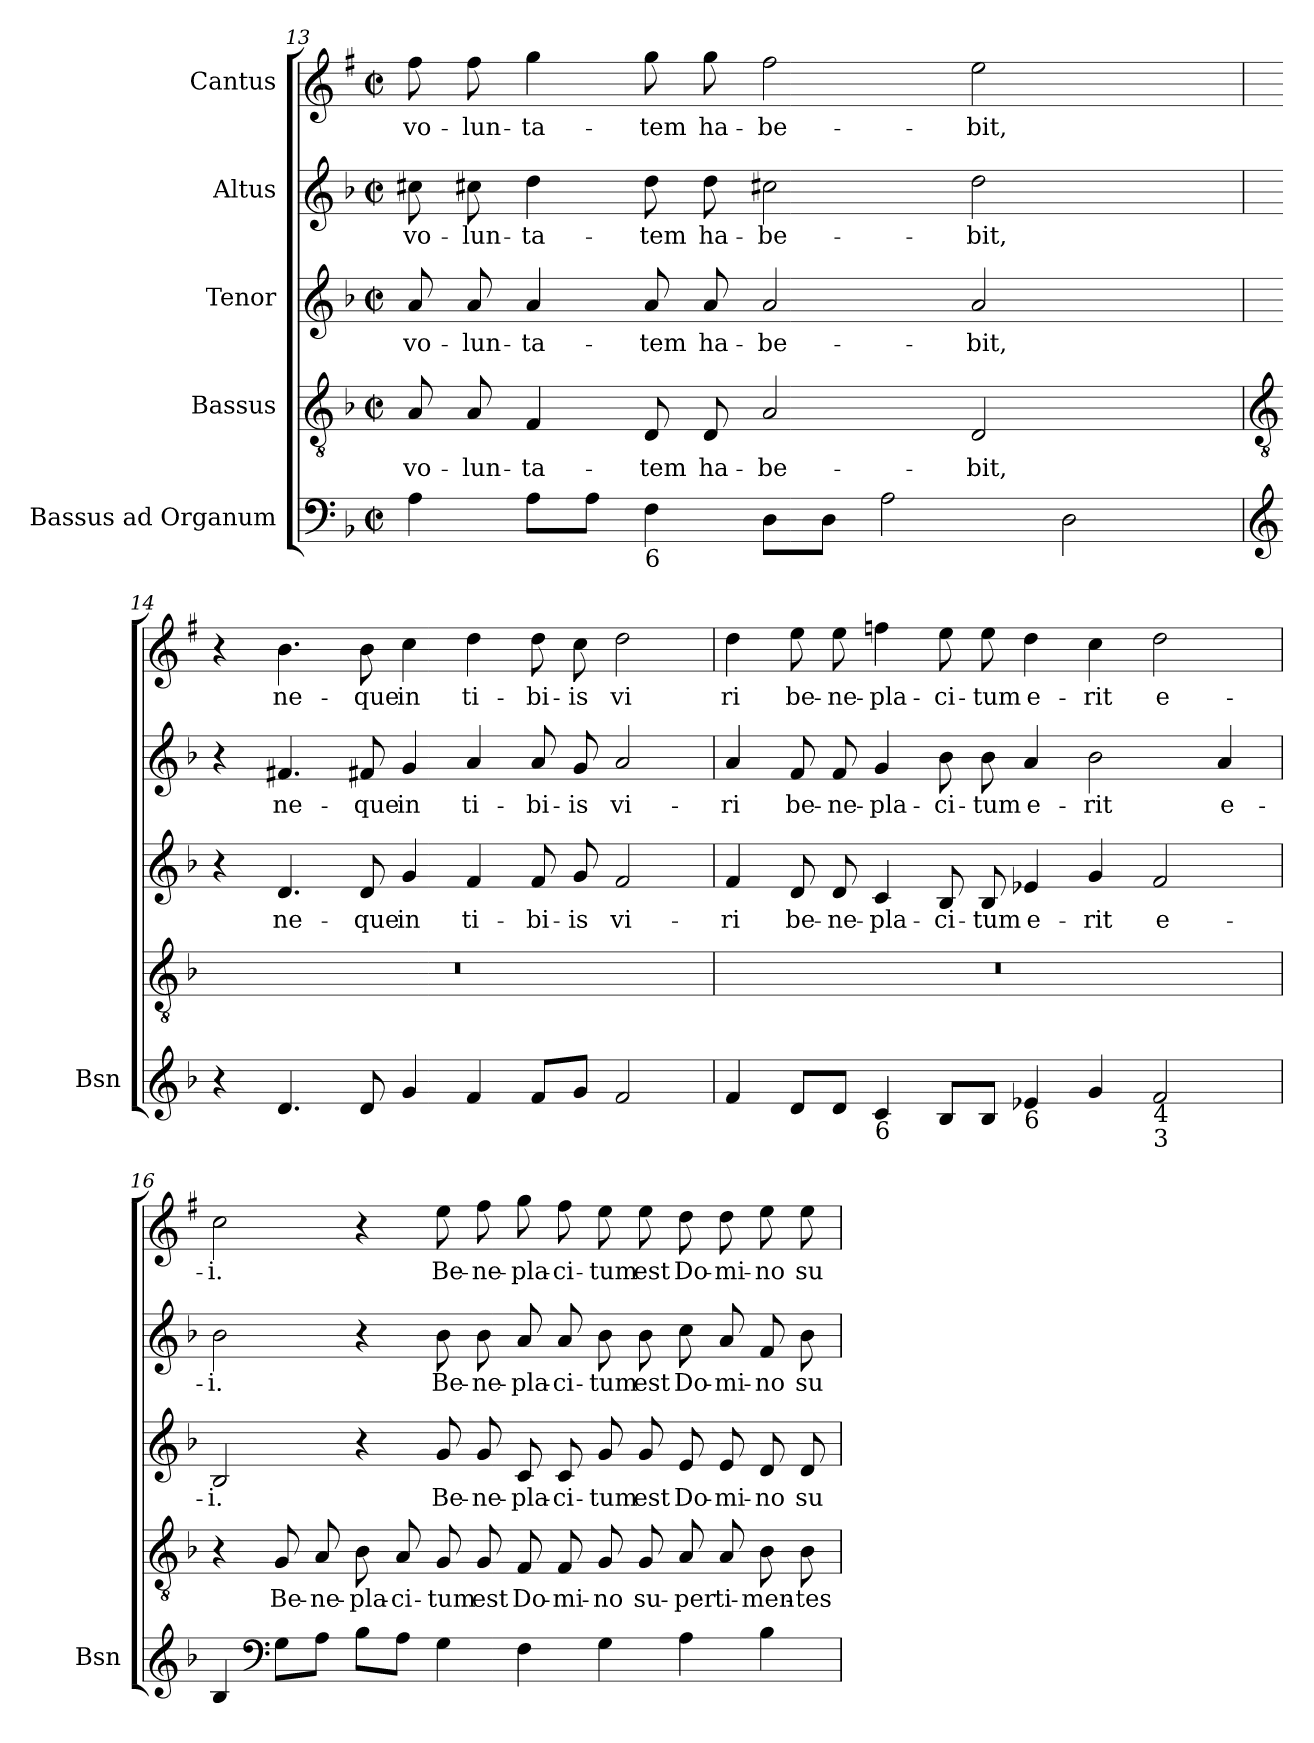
**kern	**kern	**text	**kern	**text	**kern	**text	**kern	**text
*part5	*part4	*part4	*part3	*part3	*part2	*part2	*part1	*part1
*staff5	*staff4	*staff4	*staff3	*staff3	*staff2	*staff2	*staff1	*staff1
*I"Bassus ad Organum	*I"Bassus	*	*I"Tenor	*	*I"Altus	*	*I"Cantus	*
*I'Bsn	*	*	*	*	*	*	*	*
*clefF4	*clefGv2	*	*clefG2	*	*clefG2	*	*clefG2	*
*	*	*	*	*	*	*	*ITrd1c2	*
*k[b-]	*k[b-]	*	*k[b-]	*	*k[b-]	*	*k[b-]	*
*F:	*F:	*	*F:	*	*F:	*	*F:	*
*M4/2	*M4/2	*	*M4/2	*	*M4/2	*	*M4/2	*
*met(c|)	*met(c|)	*	*met(c|)	*	*met(c|)	*	*met(c|)	*
=13	=13	=13	=13	=13	=13	=13	=13	=13
!	!	!LO:LY:b	!	!LO:LY:b	!	!LO:LY:b	!	!LO:LY:b
*	*	*	*	*	*	*	*^	*
4A	8A	vo-	8a	vo-	8cc#X	vo-	8ee	4ryy	vo-
!	!	!LO:LY:b	!	!LO:LY:b	!	!LO:LY:b	!	!	!LO:LY:b
.	8A	-lun-	8a	-lun-	8cc#X	-lun-	8ee	.	-lun-
!	!	!LO:LY:b	!	!LO:LY:b	!	!LO:LY:b	!	!	!LO:LY:b
8AL	4F	-ta-	4a	-ta-	4dd	-ta-	4ff	1..ryy	-ta-
8AJ	.	.	.	.	.	.	.	.	.
!LO:TX:b:t=6	!	!	!	!	!	!	!	!	!
!	!	!LO:LY:b	!	!LO:LY:b	!	!LO:LY:b	!	!	!LO:LY:b
4F	8D	-tem	8a	-tem	8dd	-tem	8ff	.	-tem
!	!	!LO:LY:b	!	!LO:LY:b	!	!LO:LY:b	!	!	!LO:LY:b
.	8D	ha-	8a	ha-	8dd	ha-	8ff	.	ha-
!	!	!LO:LY:b	!	!LO:LY:b	!	!LO:LY:b	!	!	!LO:LY:b
8DL	2A	-be-	2a	-be-	2cc#X	-be-	2ee	.	-be-
8DJ	.	.	.	.	.	.	.	.	.
2A	.	.	.	.	.	.	.	.	.
!	!	!LO:LY:b	!	!LO:LY:b	!	!LO:LY:b	!	!	!LO:LY:b
.	2D	-bit,	2a	-bit,	2dd	-bit,	2dd	.	-bit,
2D	.	.	.	.	.	.	.	.	.
.	4ryy	.	4ryy	.	4ryy	.	4ryy	.	.
*	*	*	*	*	*	*	*v	*v	*
!!LO:LB:g=z
=14	=14	=14	=14	=14	=14	=14	=14	=14
*clefG2	*clefGv2	*	*	*	*	*	*	*
4r	0r	.	4r	.	4r	.	4r	.
!	!	!	!	!LO:LY:b	!	!LO:LY:b	!	!LO:LY:b
4.d	.	.	4.d	ne-	4.f#X	ne-	4.a	ne-
!	!	!	!	!LO:LY:b	!	!LO:LY:b	!	!LO:LY:b
8d	.	.	8d	-que	8f#X	-que	8a	-que
!	!	!	!	!LO:LY:b	!	!LO:LY:b	!	!LO:LY:b
4g	.	.	4g	in	4g	in	4b-	in
!	!	!	!	!LO:LY:b	!	!LO:LY:b	!	!LO:LY:b
4f	.	.	4f	ti-	4a	ti-	4cc	ti-
!	!	!	!	!LO:LY:b	!	!LO:LY:b	!	!LO:LY:b
8fL	.	.	8f	-bi-	8a	-bi-	8cc	-bi-
!	!	!	!	!LO:LY:b	!	!LO:LY:b	!	!LO:LY:b
8gJ	.	.	8g	-is	8g	-is	8b-	-is
!	!	!	!	!LO:LY:b	!	!LO:LY:b	!	!LO:LY:b
2f	.	.	2f	vi-	2a	vi-	2cc	vi
=15	=15	=15	=15	=15	=15	=15	=15	=15
!	!	!	!	!LO:LY:b	!	!LO:LY:b	!	!LO:LY:b
4f	0r	.	4f	-ri	4a	-ri	4cc	ri
!	!	!	!	!LO:LY:b	!	!LO:LY:b	!	!LO:LY:b
8dL	.	.	8d	be-	8f	be-	8dd	be-
!	!	!	!	!LO:LY:b	!	!LO:LY:b	!	!LO:LY:b
8dJ	.	.	8d	-ne-	8f	-ne-	8dd	-ne-
!LO:TX:b:t=6	!	!	!	!	!	!	!	!
!	!	!	!	!LO:LY:b	!	!LO:LY:b	!	!LO:LY:b
4c	.	.	4c	-pla-	4g	-pla-	4ee-X	-pla-
!	!	!	!	!LO:LY:b	!	!LO:LY:b	!	!LO:LY:b
8B-L	.	.	8B-	-ci-	8b-	-ci-	8dd	-ci-
!	!	!	!	!LO:LY:b	!	!LO:LY:b	!	!LO:LY:b
8B-J	.	.	8B-	-tum	8b-	-tum	8dd	-tum
!LO:TX:b:t=6	!	!	!	!	!	!	!	!
!	!	!	!	!LO:LY:b	!	!LO:LY:b	!	!LO:LY:b
4e-X	.	.	4e-X	e-	4a	e-	4cc	e-
!	!	!	!	!LO:LY:b	!	!LO:LY:b	!	!LO:LY:b
4g	.	.	4g	-rit	2b-	-rit	4b-	-rit
!LO:TX:b:t=4	!	!	!	!	!	!	!	!
!LO:TX:b:t=3	!	!	!	!	!	!	!	!
!	!	!	!	!LO:LY:b	!	!	!	!LO:LY:b
2f	.	.	2f	e-	.	.	2cc	e-
!	!	!	!	!	!	!LO:LY:b	!	!
.	.	.	.	.	4a	e-	.	.
=16	=16	=16	=16	=16	=16	=16	=16	=16
!	!	!	!	!LO:LY:b	!	!LO:LY:b	!	!LO:LY:b
4B-	4r	.	2B-	-i.	2b-	-i.	2b-	-i.
*clefF4	*	*	*	*	*	*	*	*
!	!	!LO:LY:b	!	!	!	!	!	!
8GL	8G	Be-	.	.	.	.	.	.
!	!	!LO:LY:b	!	!	!	!	!	!
8AJ	8A	-ne-	.	.	.	.	.	.
!	!	!LO:LY:b	!	!	!	!	!	!
8B-L	8B-	-pla-	4r	.	4r	.	4r	.
!	!	!LO:LY:b	!	!	!	!	!	!
8AJ	8A	-ci-	.	.	.	.	.	.
!	!	!LO:LY:b	!	!LO:LY:b	!	!LO:LY:b	!	!LO:LY:b
4G	8G	-tum	8g	Be-	8b-	Be-	8dd	Be-
!	!	!LO:LY:b	!	!LO:LY:b	!	!LO:LY:b	!	!LO:LY:b
.	8G	est	8g	-ne-	8b-	-ne-	8ee	-ne-
!	!	!LO:LY:b	!	!LO:LY:b	!	!LO:LY:b	!	!LO:LY:b
4F	8F	Do-	8c	-pla-	8a	-pla-	8ff	-pla-
!	!	!LO:LY:b	!	!LO:LY:b	!	!LO:LY:b	!	!LO:LY:b
.	8F	-mi-	8c	-ci-	8a	-ci-	8ee	-ci-
!	!	!LO:LY:b	!	!LO:LY:b	!	!LO:LY:b	!	!LO:LY:b
4G	8G	-no	8g	-tum	8b-	-tum	8dd	-tum
!	!	!LO:LY:b	!	!LO:LY:b	!	!LO:LY:b	!	!LO:LY:b
.	8G	su-	8g	est	8b-	est	8dd	est
!	!	!LO:LY:b	!	!LO:LY:b	!	!LO:LY:b	!	!LO:LY:b
4A	8A	-per	8e	Do-	8cc	Do-	8cc	Do-
!	!	!LO:LY:b	!	!LO:LY:b	!	!LO:LY:b	!	!LO:LY:b
.	8A	ti-	8e	-mi-	8a	-mi-	8cc	-mi-
!	!	!LO:LY:b	!	!LO:LY:b	!	!LO:LY:b	!	!LO:LY:b
4B-	8B-	-men-	8d	-no	8f	-no	8dd	-no
!	!	!LO:LY:b	!	!LO:LY:b	!	!LO:LY:b	!	!LO:LY:b
.	8B-	-tes	8d	su-	8b-	su-	8dd	su-
=	=	=	=	=	=	=	=	=
*-	*-	*-	*-	*-	*-	*-	*-	*-
